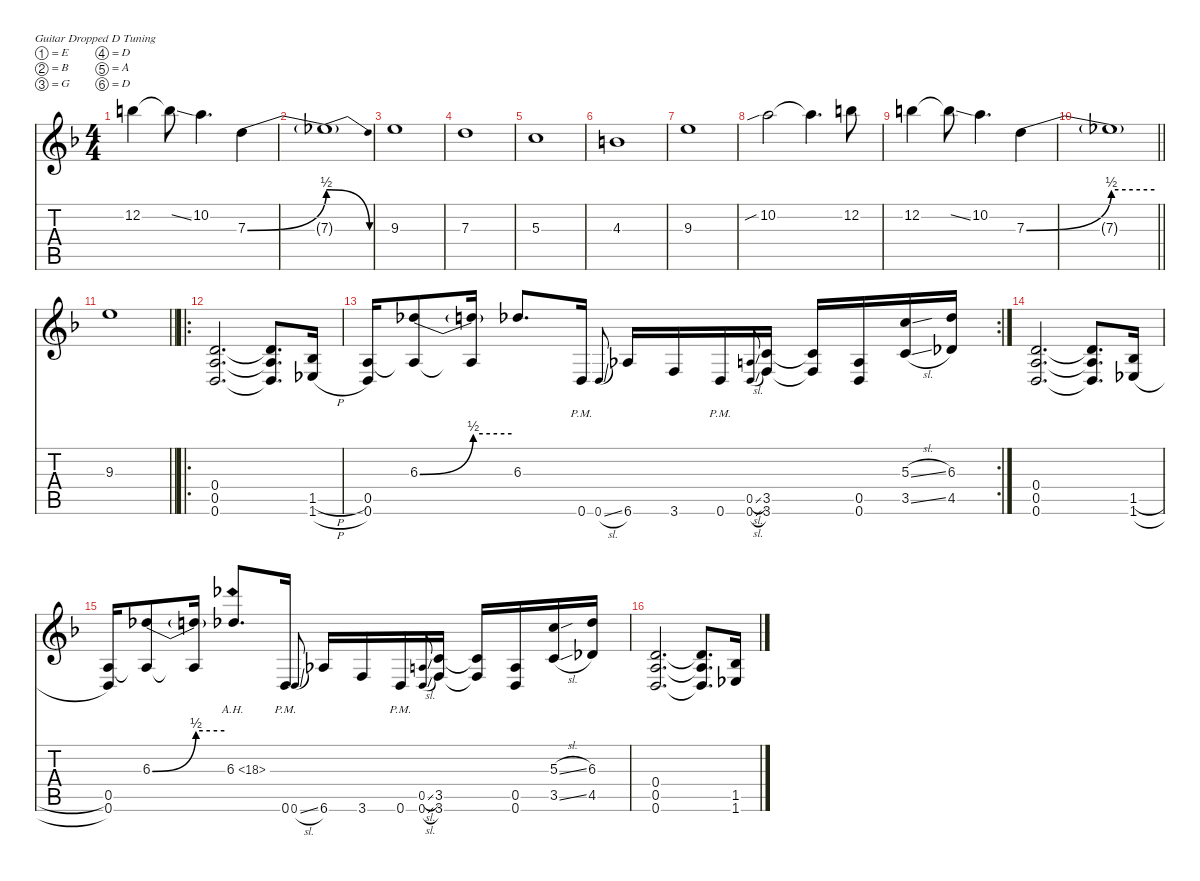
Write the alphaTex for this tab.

\defaultSystemsLayout 4
\hideDynamics
\bracketExtendMode nobrackets
\singleTrackTrackNamePolicy hidden
\multiTrackTrackNamePolicy hidden
\otherSystemsTrackNameOrientation horizontal
\track ("Guitar 2" "Guitar 2") {defaultSystemsLayout 8 instrument distortionguitar}
\staff {score tabs}
\tuning (E4 B3 G3 D3 A2 D2)
\ts (4 4)
\tempo (89 hide)
\clef g2
\ks dminor
12.2{acc forcenatural}.4{dy mf beam Down} 12.2{ss t acc forcenatural}.8{dy f beam Down} 10.2{acc forcenatural}.4{d dy mf beam Down} 7.3{be (bend 0 0 60 2) acc forcenatural}.4{beam Down} |
\tempo (88 hide)
7.3{be (release 0 2 60 0) t}.1{dy f beam Down} |
\tempo (89 hide)
9.3{acc forcenatural}.1{dy ff beam Down} |
\tempo (88 hide)
7.3{acc forcenatural}.1{beam Down} |
\tempo (89 hide)
\tempo (88 0.99375 hide)
5.3{acc forcenatural}.1{beam Down} |
4.3{acc forcenatural}.1{beam Down} |
\tempo (89 0.00625 hide)
\tempo (88 0.99375 hide)
9.3{acc forcenatural}.1{beam Down} |
10.2{sib acc forcenatural}.2{dy mf beam Down} 10.2{t acc forcenatural}.4{d dy f beam Down} 12.2{acc forcenatural}.8{dy mf beam Down} |
\tempo (89 hide)
12.2{acc forcenatural}.4{beam Down} 12.2{ss t acc forcenatural}.8{dy f beam Down} 10.2{acc forcenatural}.4{d dy mf beam Down} 7.3{be (bend 0 0 60 2) acc forcenatural}.4{beam Down} |
\tempo (88 hide)
\barLineRight lightlight
7.3{be (hold 0 2 60 2) t}.1{dy f beam Down} |
\tempo (89 0.00625 hide)
\barLineRight lightlight
9.3{acc forcenatural}.1{beam Down} |
\ro
\tempo (88 0.00625 hide)
(0.4{acc forcenatural} 0.5{acc forcenatural} 0.6{acc forcenatural}).2{d dy ppp instrument distortionguitar beam Up} (0.4{t acc forcenatural} 0.5{t acc forcenatural} 0.6{t acc forcenatural}).8{d beam Up} (1.5{h acc b} 1.6{h acc b}).16{beam Up} |
\rc 2
\tempo (89 hide)
(0.5{acc forcenatural} 0.6{acc forcenatural}).16{beam Up} (6.3{be (bend 0 0 60 2) acc b} 0.5{t acc forcenatural}).8{dy mf beam Up} (6.3{be (hold 0 2 60 2) t} 0.5{t acc forcenatural}).16{dy f beam Up} 6.3{acc b}.8{d dy mf beam Up} 0.6{pm acc forcenatural}.16{dy ppp beam Up} 0.6{sl acc forcenatural}.8{gr onbeat beam Up} 6.6{acc b}.16{beam Up} 3.6{acc forcenatural}.16{beam Up} 0.6{pm acc forcenatural}.16{beam Up} (0.5{sl acc forcenatural} 0.6{sl acc forcenatural}).8{gr onbeat beam Up} (3.5{acc forcenatural} 3.6{acc forcenatural}).16{beam Up} (3.5{t acc forcenatural} 3.6{t acc forcenatural}).16{beam Up} (0.5{acc forcenatural} 0.6{acc forcenatural}).16{beam Up} (5.3{sl acc forcenatural} 3.5{sl acc forcenatural}).16{beam Up} (6.3{acc b} 4.5{acc b}).16{beam Up} |
\tempo (88 hide)
\tempo (89 0.99375 hide)
(0.4{acc forcenatural} 0.5{acc forcenatural} 0.6{acc forcenatural}).2{d dy mf beam Up} (0.4{t acc forcenatural} 0.5{t acc forcenatural} 0.6{t acc forcenatural}).8{d beam Up} (1.5{h acc b} 1.6{h acc b}).16{dy ppp beam Up} |
(0.5{acc forcenatural} 0.6{acc forcenatural}).16{beam Up} (6.3{be (bend 0 0 60 2) acc b} 0.5{t acc forcenatural}).8{dy mf beam Up} (6.3{be (hold 0 2 60 2) t} 0.5{t acc forcenatural}).16{dy f beam Up} 6.3{ah 12 acc b}.8{d dy mf beam Up} 0.6{pm acc forcenatural}.16{dy ppp beam Up} 0.6{sl acc forcenatural}.8{gr onbeat beam Up} 6.6{acc b}.16{beam Up} 3.6{acc forcenatural}.16{beam Up} 0.6{pm acc forcenatural}.16{beam Up} (0.5{sl acc forcenatural} 0.6{sl acc forcenatural}).8{gr onbeat beam Up} (3.5{acc forcenatural} 3.6{acc forcenatural}).16{beam Up} (3.5{t acc forcenatural} 3.6{t acc forcenatural}).16{beam Up} (0.5{acc forcenatural} 0.6{acc forcenatural}).16{beam Up} (5.3{sl acc forcenatural} 3.5{sl acc forcenatural}).16{beam Up} (6.3{acc b} 4.5{acc b}).16{beam Up} |
\tempo (88 0.00625 hide)
\tempo (89 0.99375 hide)
(0.4{acc forcenatural} 0.5{acc forcenatural} 0.6{acc forcenatural}).2{d dy mf beam Up} (0.4{t acc forcenatural} 0.5{t acc forcenatural} 0.6{t acc forcenatural}).8{d beam Up} (1.5{h acc b} 1.6{h acc b}).16{dy ppp beam Up}
